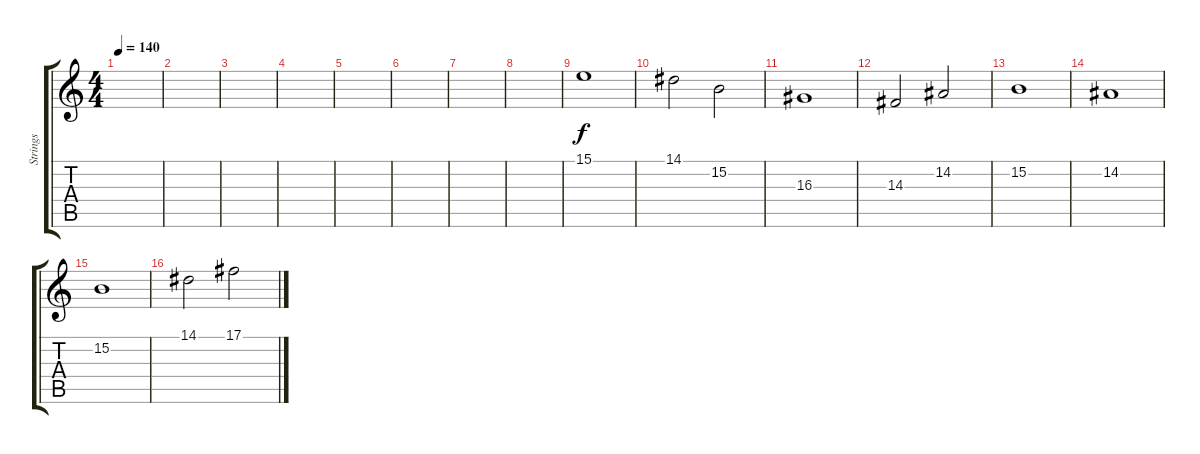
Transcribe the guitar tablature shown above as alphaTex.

\track ("Strings" "Strings") {instrument synthstrings1}
\staff {score tabs}
\tuning (Db4 Ab3 E3 B2 Gb2 Db2) {hide}
\ts (4 4)
\tempo 140
\clef g2
\ks c
|
|
|
|
|
|
|
|
15.1.1 |
14.1.2 15.2.2 |
16.3.1 |
14.3.2 14.2.2 |
15.2.1 |
14.2.1 |
15.2.1 |
14.1.2 17.1.2
